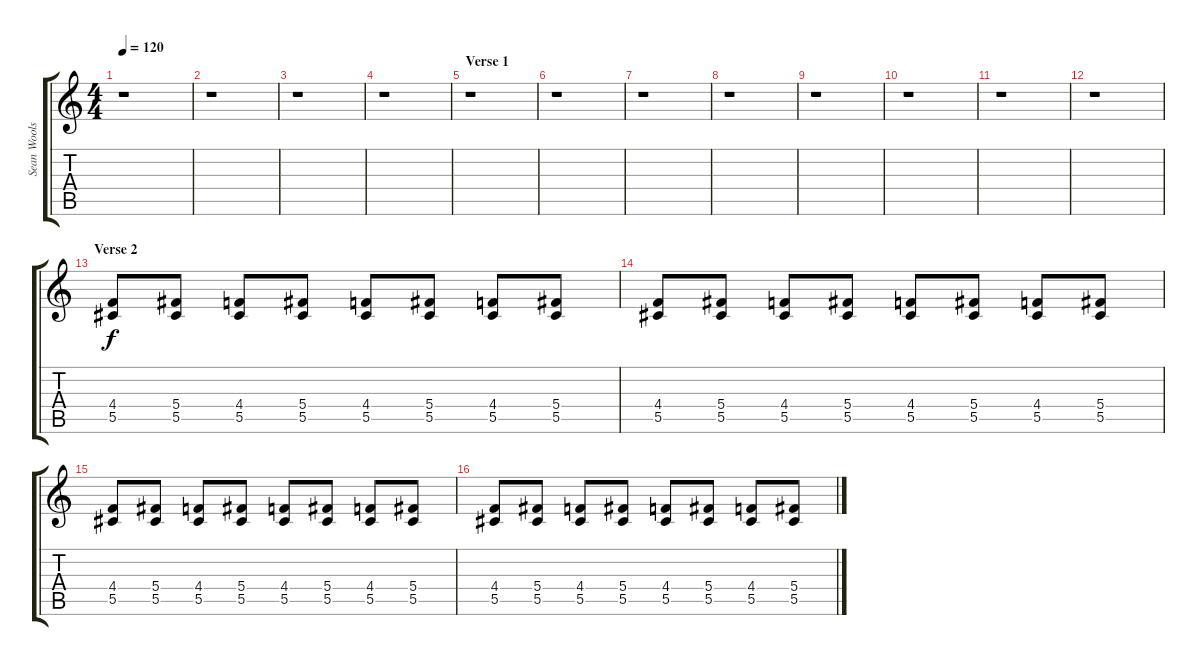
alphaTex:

\track ("Sean Woolstenhulme (Lead Guitar)" "Sean Wools") {instrument overdrivenguitar}
\staff {score tabs}
\tuning (Eb4 Bb3 Gb3 Db3 Ab2 Eb2) {hide}
\ts (4 4)
\tempo 120
\clef g2
\ks c
r.1{dy f instrument overdrivenguitar} |
r.1 |
r.1 |
r.1 |
\section ("" "Verse 1")
r.1 |
r.1 |
r.1 |
r.1 |
r.1 |
r.1 |
r.1 |
r.1 |
\section ("" "Verse 2")
(4.4 5.5).8 (5.4 5.5).8 (4.4 5.5).8 (5.4 5.5).8 (4.4 5.5).8 (5.4 5.5).8 (4.4 5.5).8 (5.4 5.5).8 |
(4.4 5.5).8 (5.4 5.5).8 (4.4 5.5).8 (5.4 5.5).8 (4.4 5.5).8 (5.4 5.5).8 (4.4 5.5).8 (5.4 5.5).8 |
(4.4 5.5).8 (5.4 5.5).8 (4.4 5.5).8 (5.4 5.5).8 (4.4 5.5).8 (5.4 5.5).8 (4.4 5.5).8 (5.4 5.5).8 |
(4.4 5.5).8 (5.4 5.5).8 (4.4 5.5).8 (5.4 5.5).8 (4.4 5.5).8 (5.4 5.5).8 (4.4 5.5).8 (5.4 5.5).8
